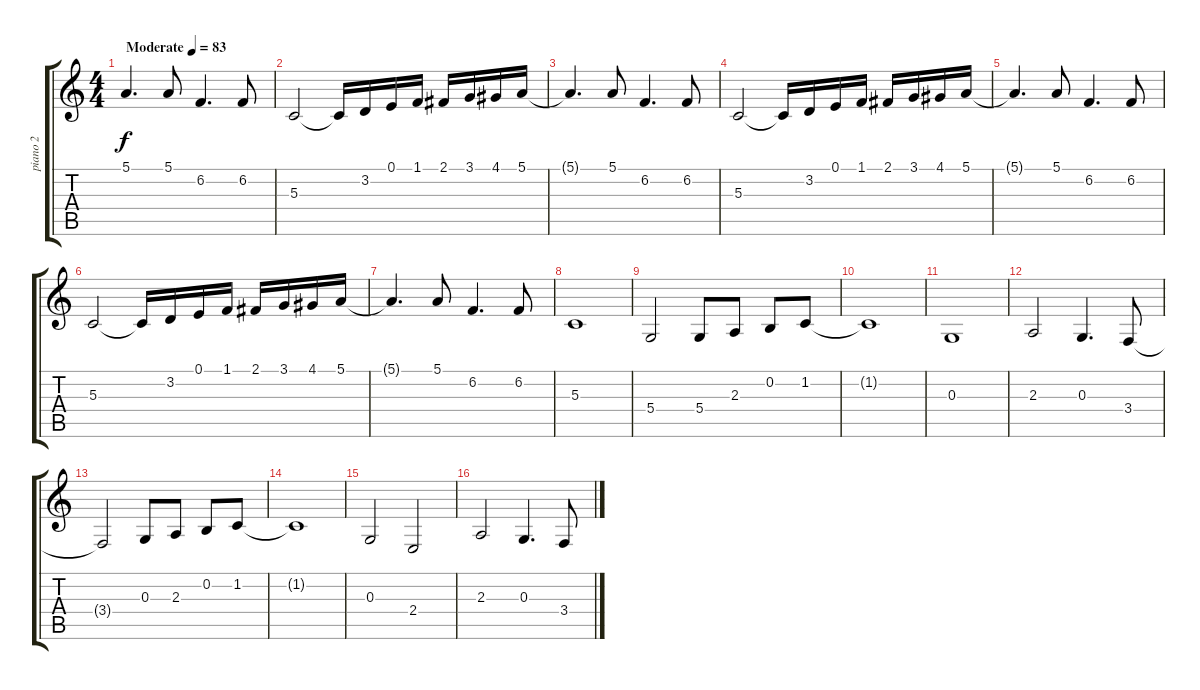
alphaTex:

\track ("piano 2" "piano 2") {instrument acousticgrandpiano}
\staff {score tabs}
\tuning (E4 B3 G3 D3 A2 E2) {hide}
\ts (4 4)
\tempo (83 "Moderate")
\clef g2
\ks c
5.1.4{d dy f instrument acousticgrandpiano} 5.1.8 6.2.4{d} 6.2.8 |
5.3.2 5.3{t}.16 3.2.16 0.1.16 1.1.16 2.1.16 3.1.16 4.1.16 5.1.16 |
5.1{t}.4{d} 5.1.8 6.2.4{d} 6.2.8 |
5.3.2 5.3{t}.16 3.2.16 0.1.16 1.1.16 2.1.16 3.1.16 4.1.16 5.1.16 |
5.1{t}.4{d} 5.1.8 6.2.4{d} 6.2.8 |
5.3.2 5.3{t}.16 3.2.16 0.1.16 1.1.16 2.1.16 3.1.16 4.1.16 5.1.16 |
5.1{t}.4{d} 5.1.8 6.2.4{d} 6.2.8 |
5.3.1 |
5.4.2 5.4.8 2.3.8 0.2.8 1.2.8 |
1.2{t}.1 |
0.3.1 |
2.3.2 0.3.4{d} 3.4.8 |
3.4{t}.2 0.3.8 2.3.8 0.2.8 1.2.8 |
1.2{t}.1 |
0.3.2 2.4.2 |
2.3.2 0.3.4{d} 3.4.8
